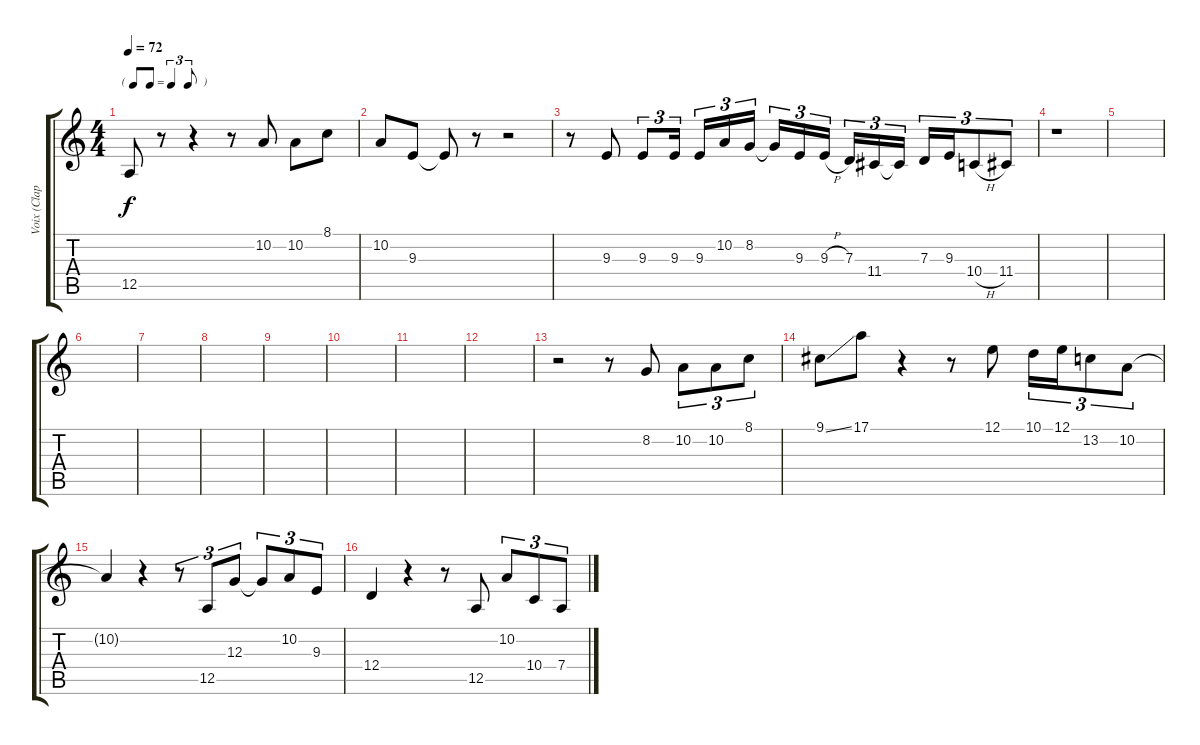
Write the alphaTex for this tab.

\track ("Voix (Clapton)" "Voix (Clap") {instrument accordion}
\staff {score tabs}
\tuning (E4 B3 G3 D3 A2 E2) {hide}
\ts (4 4)
\tf triplet8th
\tempo 72
\clef g2
\ks c
12.5{t}.8{dy f} r.8 r.4 r.8 10.2.8 10.2.8 8.1.8 |
10.2.8 9.3.8 9.3{t}.8 r.8 r.2 |
r.8 9.3.8 9.3.8{tu (3 2)} 9.3.16{tu (3 2)} 9.3.16{tu (3 2)} 10.2.16{tu (3 2)} 8.2.16{tu (3 2)} 8.2{t}.16{tu (3 2)} 9.3.16{tu (3 2)} 9.3{h}.16{tu (3 2)} 7.3.16{tu (3 2)} 11.4.16{tu (3 2)} 11.4{t}.16{tu (3 2)} 7.3.16{tu (3 2)} 9.3.16{tu (3 2)} 10.4{h}.8{tu (3 2)} 11.4.8{tu (3 2)} |
r.1 |
|
|
|
|
|
|
|
|
r.2 r.8 8.2.8 10.2.8{tu (3 2)} 10.2.8{tu (3 2)} 8.1.8{tu (3 2)} |
9.1{ss}.8 17.1.8 r.4 r.8 12.1.8 10.1.16{tu (3 2)} 12.1.16{tu (3 2)} 13.2.8{tu (3 2)} 10.2.8{tu (3 2)} |
10.2{t}.4 r.4 r.8{tu (3 2)} 12.5.8{tu (3 2)} 12.3.8{tu (3 2)} 12.3{t}.8{tu (3 2)} 10.2.8{tu (3 2)} 9.3.8{tu (3 2)} |
12.4.4 r.4 r.8 12.5.8 10.2.8{tu (3 2)} 10.4.8{tu (3 2)} 7.4.8{tu (3 2)}
